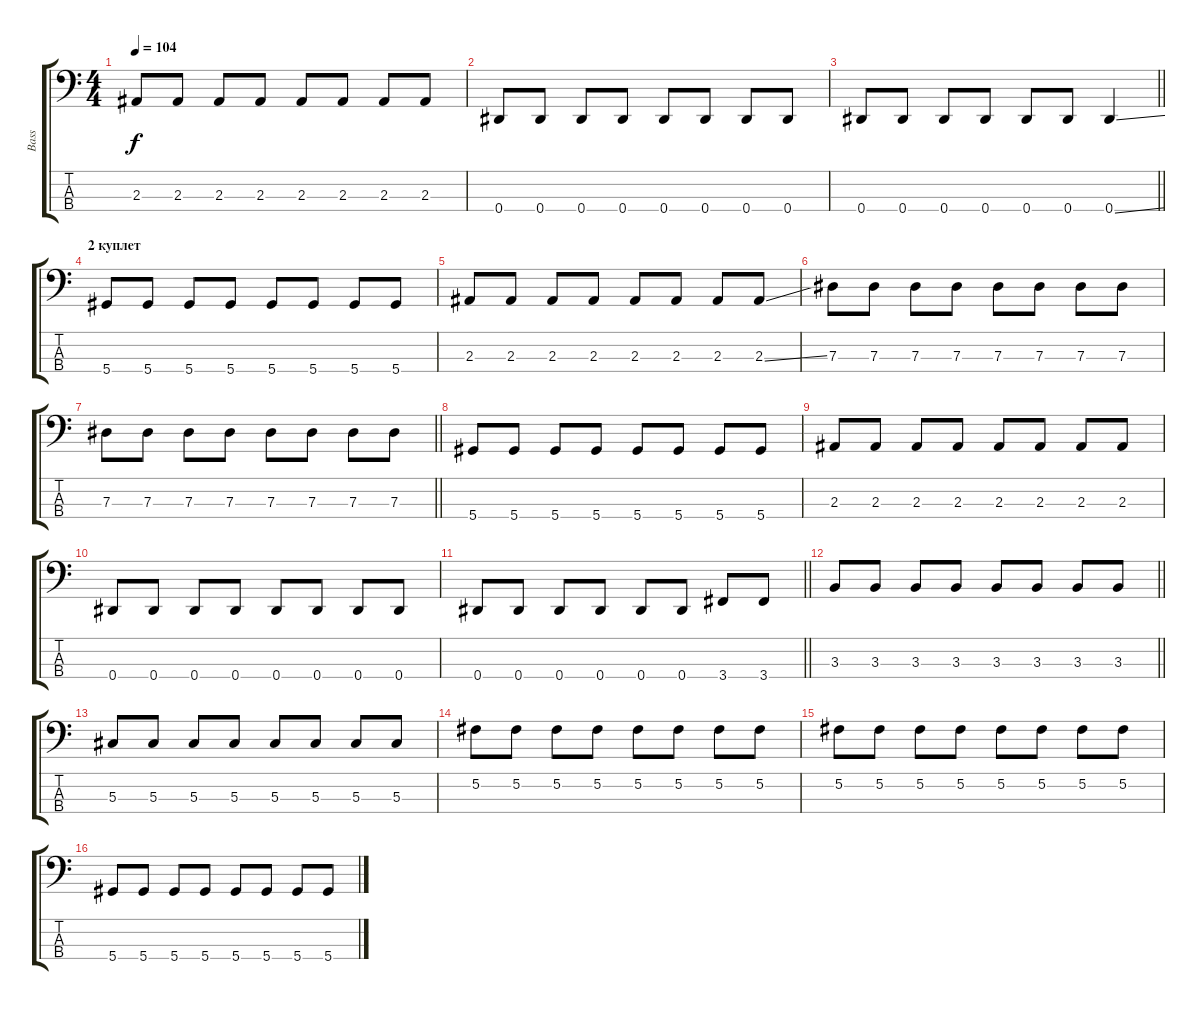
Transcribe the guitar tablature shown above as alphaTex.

\track ("Bass" "Bass") {instrument electricbassfinger}
\staff {score tabs}
\tuning (Gb2 Db2 Ab1 Eb1) {hide}
\ts (4 4)
\tempo 104
\clef f4
\ks c
2.3.8{dy f} 2.3.8 2.3.8 2.3.8 2.3.8 2.3.8 2.3.8 2.3.8 |
0.4.8 0.4.8 0.4.8 0.4.8 0.4.8 0.4.8 0.4.8 0.4.8 |
\barLineRight lightlight
0.4.8 0.4.8 0.4.8 0.4.8 0.4.8 0.4.8 0.4{ss}.4 |
\section ("" "2 куплет")
5.4.8 5.4.8 5.4.8 5.4.8 5.4.8 5.4.8 5.4.8 5.4.8 |
2.3.8 2.3.8 2.3.8 2.3.8 2.3.8 2.3.8 2.3.8 2.3{ss}.8 |
7.3.8 7.3.8 7.3.8 7.3.8 7.3.8 7.3.8 7.3.8 7.3.8 |
\barLineRight lightlight
7.3.8 7.3.8 7.3.8 7.3.8 7.3.8 7.3.8 7.3.8 7.3.8 |
5.4.8 5.4.8 5.4.8 5.4.8 5.4.8 5.4.8 5.4.8 5.4.8 |
2.3.8 2.3.8 2.3.8 2.3.8 2.3.8 2.3.8 2.3.8 2.3.8 |
0.4.8 0.4.8 0.4.8 0.4.8 0.4.8 0.4.8 0.4.8 0.4.8 |
\barLineRight lightlight
0.4.8 0.4.8 0.4.8 0.4.8 0.4.8 0.4.8 3.4.8 3.4.8 |
\barLineRight lightlight
3.3.8 3.3.8 3.3.8 3.3.8 3.3.8 3.3.8 3.3.8 3.3.8 |
5.3.8 5.3.8 5.3.8 5.3.8 5.3.8 5.3.8 5.3.8 5.3.8 |
5.2.8 5.2.8 5.2.8 5.2.8 5.2.8 5.2.8 5.2.8 5.2.8 |
5.2.8 5.2.8 5.2.8 5.2.8 5.2.8 5.2.8 5.2.8 5.2.8 |
5.4.8 5.4.8 5.4.8 5.4.8 5.4.8 5.4.8 5.4.8 5.4.8
